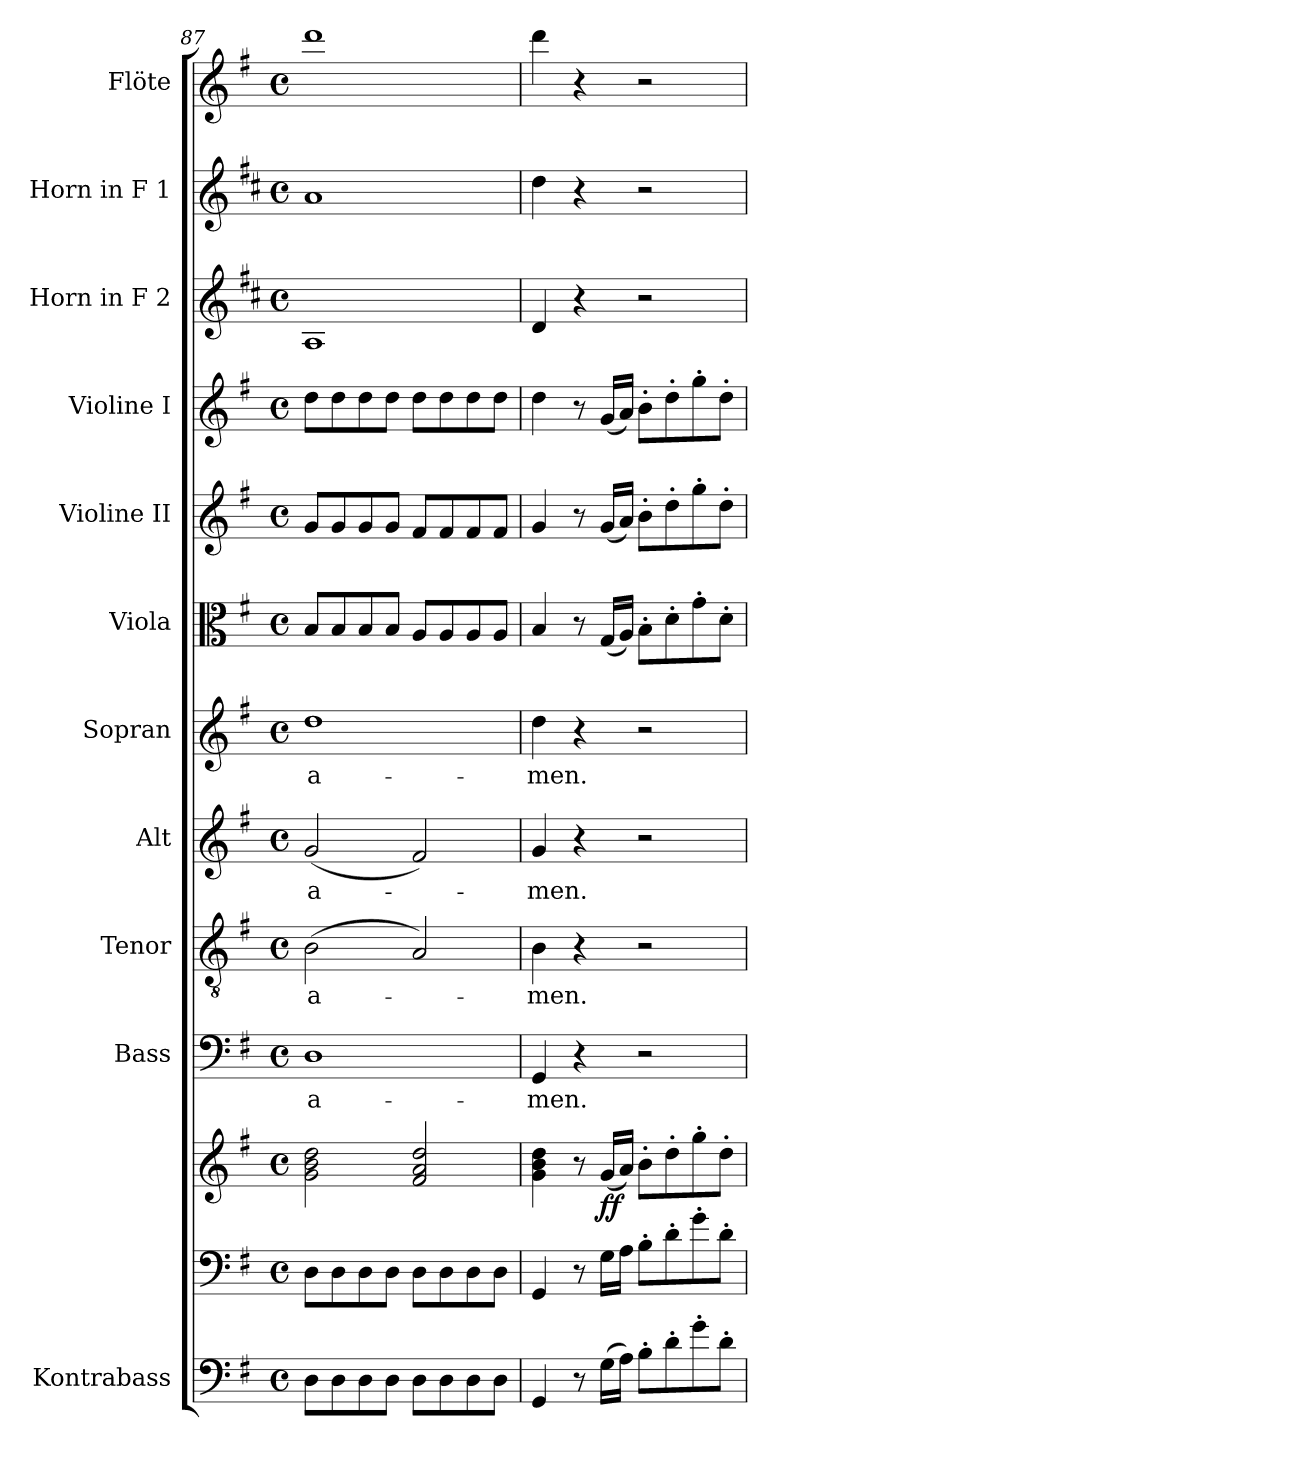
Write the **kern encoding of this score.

**kern	**kern	**kern	**dynam	**kern	**text	**kern	**text	**kern	**text	**kern	**text	**kern	**kern	**kern	**kern	**kern	**kern
*part12	*part11	*part11	*part11	*part10	*part10	*part9	*part9	*part8	*part8	*part7	*part7	*part6	*part5	*part4	*part3	*part2	*part1
*staff13	*staff12	*staff11	*staff11/12	*staff10	*staff10	*staff9	*staff9	*staff8	*staff8	*staff7	*staff7	*staff6	*staff5	*staff4	*staff3	*staff2	*staff1
*I"Kontrabass	*	*	*	*I"Bass	*	*I"Tenor	*	*I"Alt	*	*I"Sopran	*	*I"Viola	*I"Violine II	*I"Violine I	*I"Horn in F 2	*I"Horn in F 1	*I"Flöte
*I'Kb.	*	*	*	*I'B.	*	*I'T.	*	*I'A.	*	*I'S.	*	*I'Vla.	*I'Vl. II	*I'Vl. I	*	*	*I'Fl.
*clefF4	*clefF4	*clefG2	*	*clefF4	*	*clefGv2	*	*clefG2	*	*clefG2	*	*clefC3	*clefG2	*clefG2	*clefG2	*clefG2	*clefG2
*ITrd7c12	*	*	*	*	*	*	*	*	*	*	*	*	*	*	*ITrd4c7	*ITrd4c7	*
*k[f#]	*k[f#]	*k[f#]	*	*k[f#]	*	*k[f#]	*	*k[f#]	*	*k[f#]	*	*k[f#]	*k[f#]	*k[f#]	*k[f#]	*k[f#]	*k[f#]
*G:	*G:	*G:	*	*G:	*	*G:	*	*G:	*	*G:	*	*G:	*G:	*G:	*G:	*G:	*G:
*M4/4	*M4/4	*M4/4	*	*M4/4	*	*M4/4	*	*M4/4	*	*M4/4	*	*M4/4	*M4/4	*M4/4	*M4/4	*M4/4	*M4/4
*met(c)	*met(c)	*met(c)	*	*met(c)	*	*met(c)	*	*met(c)	*	*met(c)	*	*met(c)	*met(c)	*met(c)	*met(c)	*met(c)	*met(c)
=87	=87	=87	=87	=87	=87	=87	=87	=87	=87	=87	=87	=87	=87	=87	=87	=87	=87
!	!	!	!	!	!LO:LY:b	!	!LO:LY:b	!	!LO:LY:b	!	!LO:LY:b	!	!	!	!	!	!
8DD\L	8D\L	2g\ 2b\ 2dd\	.	1D	a-	(>2B\	a-	(<2g/	a-	1dd	a-	8B/L	8g/L	8dd\L	1D	1d	1ddd
8DD\	8D\	.	.	.	.	.	.	.	.	.	.	8B/	8g/	8dd\	.	.	.
8DD\	8D\	.	.	.	.	.	.	.	.	.	.	8B/	8g/	8dd\	.	.	.
8DD\J	8D\J	.	.	.	.	.	.	.	.	.	.	8B/J	8g/J	8dd\J	.	.	.
8DD\L	8D\L	2f#/ 2a/ 2dd/	.	.	.	2A/)	.	2f#/)	.	.	.	8A/L	8f#/L	8dd\L	.	.	.
8DD\	8D\	.	.	.	.	.	.	.	.	.	.	8A/	8f#/	8dd\	.	.	.
8DD\	8D\	.	.	.	.	.	.	.	.	.	.	8A/	8f#/	8dd\	.	.	.
8DD\J	8D\J	.	.	.	.	.	.	.	.	.	.	8A/J	8f#/J	8dd\J	.	.	.
=88	=88	=88	=88	=88	=88	=88	=88	=88	=88	=88	=88	=88	=88	=88	=88	=88	=88
!	!	!	!	!	!LO:LY:b	!	!LO:LY:b	!	!LO:LY:b	!	!LO:LY:b	!	!	!	!	!	!
4GGG/	4GG/	4g\ 4b\ 4dd\	.	4GG/	-men.	4B\	-men.	4g/	-men.	4dd\	-men.	4B/	4g/	4dd\	4G/	4g\	4ddd\
8r	8r	8r	.	4r	.	4r	.	4r	.	4r	.	8r	8r	8r	4r	4r	4r
!	!	!	!LO:DY:b	!	!	!	!	!	!	!	!	!	!	!	!	!	!
(>16GG\LL	16G\LL	(<16g/LL	ff	.	.	.	.	.	.	.	.	(<16G/LL	(<16g/LL	(<16g/LL	.	.	.
16AA\JJ)	16A\JJ	16a/JJ)	.	.	.	.	.	.	.	.	.	16A/JJ)	16a/JJ)	16a/JJ)	.	.	.
8BB'>\L	8B'>\L	8b'>\L	.	2r	.	2r	.	2r	.	2r	.	8B'>\L	8b'>\L	8b'>\L	2r	2r	2r
8D'>\	8d'>\	8dd'>\	.	.	.	.	.	.	.	.	.	8d'>\	8dd'>\	8dd'>\	.	.	.
8G'>\	8g'>\	8gg'>\	.	.	.	.	.	.	.	.	.	8g'>\	8gg'>\	8gg'>\	.	.	.
8D'>\J	8d'>\J	8dd'>\J	.	.	.	.	.	.	.	.	.	8d'>\J	8dd'>\J	8dd'>\J	.	.	.
=	=	=	=	=	=	=	=	=	=	=	=	=	=	=	=	=	=
*-	*-	*-	*-	*-	*-	*-	*-	*-	*-	*-	*-	*-	*-	*-	*-	*-	*-
